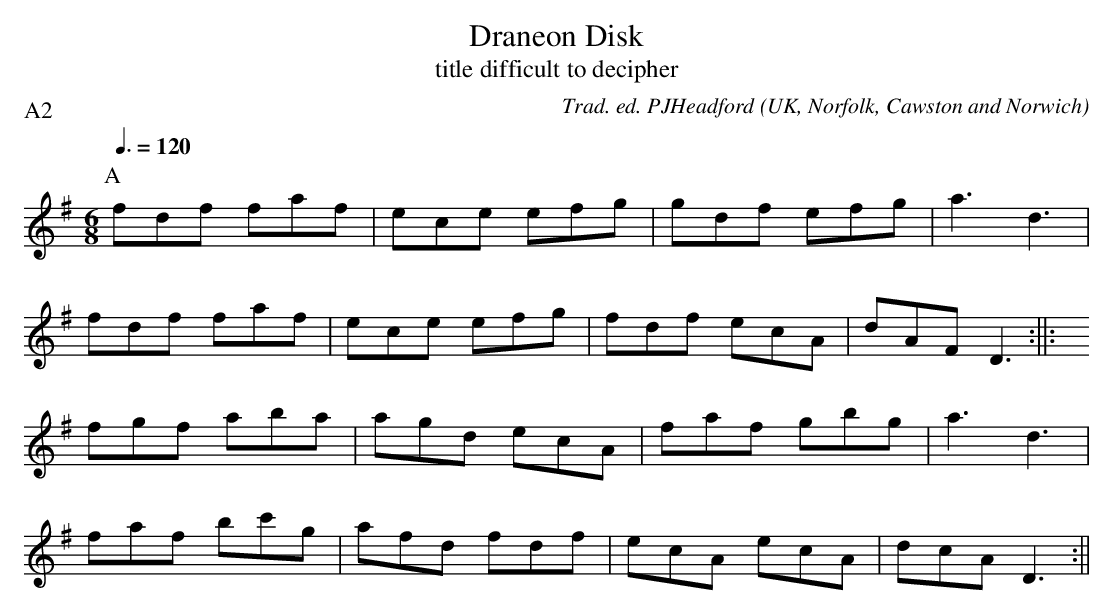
X:1
T:Draneon Disk
T:title difficult to decipher
C:Trad. ed. PJHeadford
O:UK, Norfolk, Cawston and Norwich
P:A2
M:6/8
L:1/8
Q:3/8=120
K:G
P:A
fdf faf|ece efg|gdf efg|a3 d3|
fdf faf|ece efg|fdf ecA|dAF D3:||:y
fgf aba|agd ecA|faf gbg|a3 d3|
faf bc'g|afd fdf|ecA ecA|dcA D3:||
